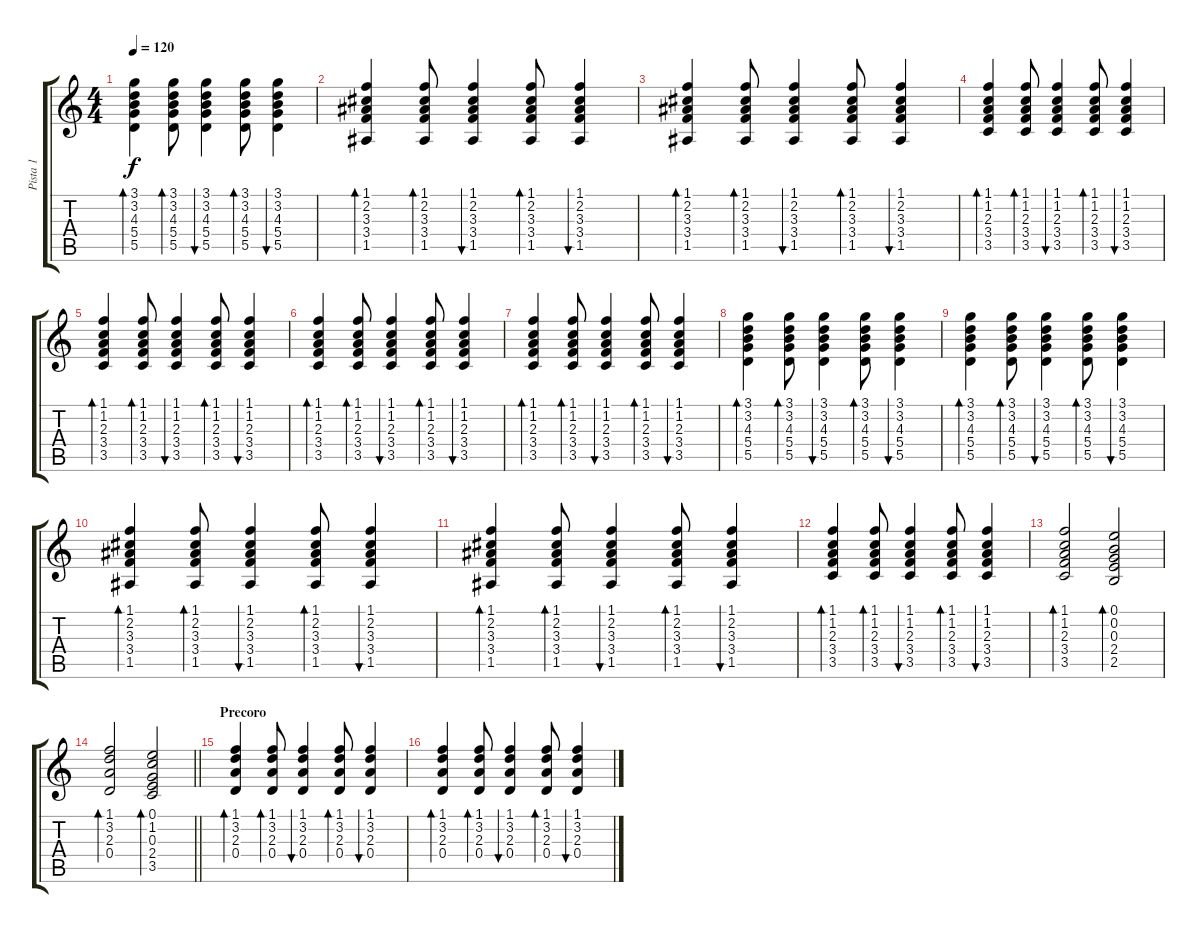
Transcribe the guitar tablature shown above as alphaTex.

\track ("Pista 1" "Pista 1") {instrument acousticguitarnylon}
\staff {score tabs}
\tuning (E4 B3 G3 D3 A2 E2) {hide}
\ts (4 4)
\tempo 120
\clef g2
\ks c
(3.1 3.2 4.3 5.4 5.5).4{bd 60 dy f} (3.1 3.2 4.3 5.4 5.5).8{bd 60} (3.1 3.2 4.3 5.4 5.5).4{bu 60} (3.1 3.2 4.3 5.4 5.5).8{bd 60} (3.1 3.2 4.3 5.4 5.5).4{bu 60} |
(1.1 2.2 3.3 3.4 1.5).4{bd 60} (1.1 2.2 3.3 3.4 1.5).8{bd 60} (1.1 2.2 3.3 3.4 1.5).4{bu 60} (1.1 2.2 3.3 3.4 1.5).8{bd 60} (1.1 2.2 3.3 3.4 1.5).4{bu 60} |
(1.1 2.2 3.3 3.4 1.5).4{bd 60} (1.1 2.2 3.3 3.4 1.5).8{bd 60} (1.1 2.2 3.3 3.4 1.5).4{bu 60} (1.1 2.2 3.3 3.4 1.5).8{bd 60} (1.1 2.2 3.3 3.4 1.5).4{bu 60} |
(1.1 1.2 2.3 3.4 3.5).4{bd 60} (1.1 1.2 2.3 3.4 3.5).8{bd 60} (1.1 1.2 2.3 3.4 3.5).4{bu 60} (1.1 1.2 2.3 3.4 3.5).8{bd 60} (1.1 1.2 2.3 3.4 3.5).4{bu 60} |
(1.1 1.2 2.3 3.4 3.5).4{bd 60} (1.1 1.2 2.3 3.4 3.5).8{bd 60} (1.1 1.2 2.3 3.4 3.5).4{bu 60} (1.1 1.2 2.3 3.4 3.5).8{bd 60} (1.1 1.2 2.3 3.4 3.5).4{bu 60} |
(1.1 1.2 2.3 3.4 3.5).4{bd 60} (1.1 1.2 2.3 3.4 3.5).8{bd 60} (1.1 1.2 2.3 3.4 3.5).4{bu 60} (1.1 1.2 2.3 3.4 3.5).8{bd 60} (1.1 1.2 2.3 3.4 3.5).4{bu 60} |
(1.1 1.2 2.3 3.4 3.5).4{bd 60} (1.1 1.2 2.3 3.4 3.5).8{bd 60} (1.1 1.2 2.3 3.4 3.5).4{bu 60} (1.1 1.2 2.3 3.4 3.5).8{bd 60} (1.1 1.2 2.3 3.4 3.5).4{bu 60} |
(3.1 3.2 4.3 5.4 5.5).4{bd 60} (3.1 3.2 4.3 5.4 5.5).8{bd 60} (3.1 3.2 4.3 5.4 5.5).4{bu 60} (3.1 3.2 4.3 5.4 5.5).8{bd 60} (3.1 3.2 4.3 5.4 5.5).4{bu 60} |
(3.1 3.2 4.3 5.4 5.5).4{bd 60} (3.1 3.2 4.3 5.4 5.5).8{bd 60} (3.1 3.2 4.3 5.4 5.5).4{bu 60} (3.1 3.2 4.3 5.4 5.5).8{bd 60} (3.1 3.2 4.3 5.4 5.5).4{bu 60} |
(1.1 2.2 3.3 3.4 1.5).4{bd 60} (1.1 2.2 3.3 3.4 1.5).8{bd 60} (1.1 2.2 3.3 3.4 1.5).4{bu 60} (1.1 2.2 3.3 3.4 1.5).8{bd 60} (1.1 2.2 3.3 3.4 1.5).4{bu 60} |
(1.1 2.2 3.3 3.4 1.5).4{bd 60} (1.1 2.2 3.3 3.4 1.5).8{bd 60} (1.1 2.2 3.3 3.4 1.5).4{bu 60} (1.1 2.2 3.3 3.4 1.5).8{bd 60} (1.1 2.2 3.3 3.4 1.5).4{bu 60} |
(1.1 1.2 2.3 3.4 3.5).4{bd 60} (1.1 1.2 2.3 3.4 3.5).8{bd 60} (1.1 1.2 2.3 3.4 3.5).4{bu 60} (1.1 1.2 2.3 3.4 3.5).8{bd 60} (1.1 1.2 2.3 3.4 3.5).4{bu 60} |
(1.1 1.2 2.3 3.4 3.5).2{bd 60} (0.1 0.2 0.3 2.4 2.5).2{bd 60} |
\barLineRight lightlight
(1.1 3.2 2.3 0.4).2{bd 60} (0.1 1.2 0.3 2.4 3.5).2{bd 60} |
\section ("" "Precoro")
(1.1 3.2 2.3 0.4).4{bd 60} (1.1 3.2 2.3 0.4).8{bd 60} (1.1 3.2 2.3 0.4).4{bu 60} (1.1 3.2 2.3 0.4).8{bd 60} (1.1 3.2 2.3 0.4).4{bu 60} |
(1.1 3.2 2.3 0.4).4{bd 60} (1.1 3.2 2.3 0.4).8{bd 60} (1.1 3.2 2.3 0.4).4{bu 60} (1.1 3.2 2.3 0.4).8{bd 60} (1.1 3.2 2.3 0.4).4{bu 60}
